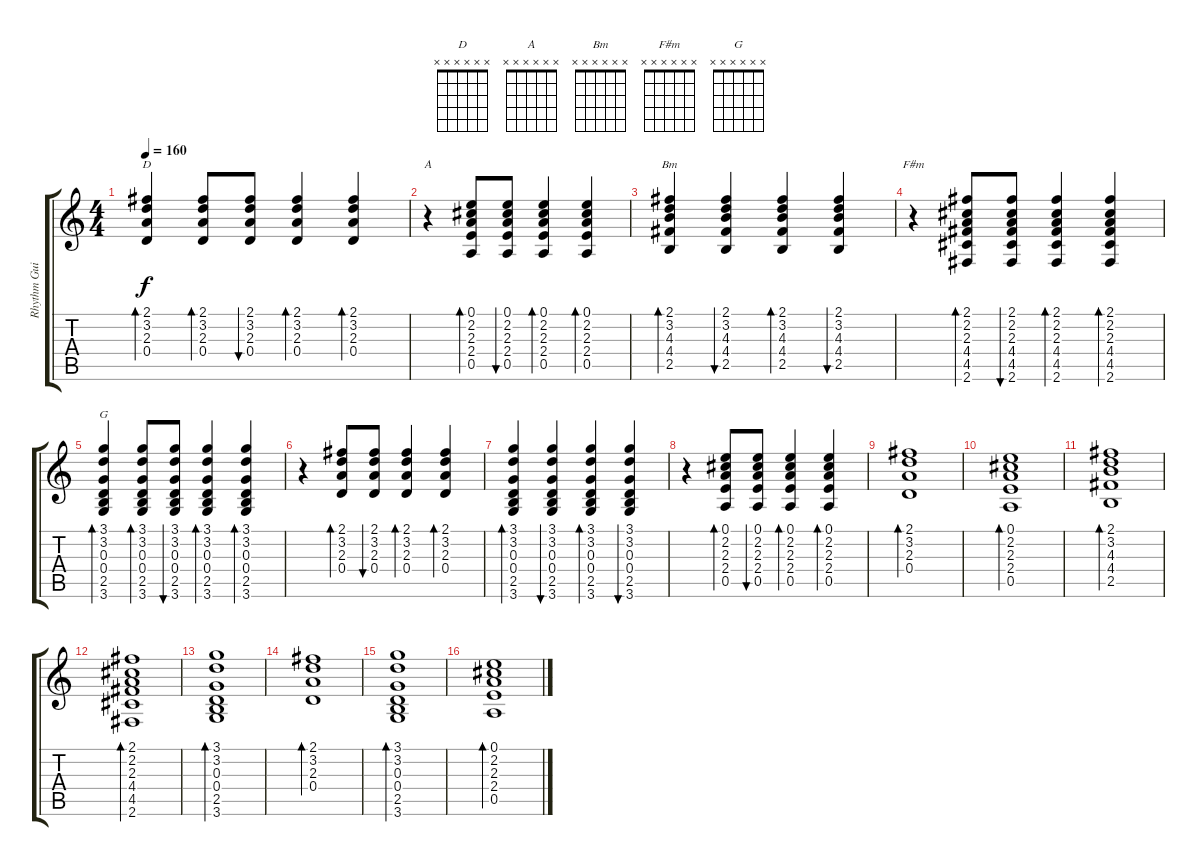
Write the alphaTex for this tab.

\track ("Rhythm Guitar I" "Rhythm Gui") {instrument acousticguitarsteel}
\staff {score tabs}
\tuning (E4 B3 G3 D3 A2 E2) {hide}
\chord ("D" x x x x x x)
\chord ("A" x x x x x x)
\chord ("Bm" x x x x x x)
\chord ("F#m" x x x x x x)
\chord ("G" x x x x x x)
\ts (4 4)
\tempo 160
\clef g2
\ks c
(2.1 3.2 2.3 0.4).4{bd 60 ch "D" dy f} (2.1 3.2 2.3 0.4).8{bd 60} (2.1 3.2 2.3 0.4).8{bu 60} (2.1 3.2 2.3 0.4).4{bd 60} (2.1 3.2 2.3 0.4).4{bd 60} |
r.4{ch "A"} (0.1 2.2 2.3 2.4 0.5).8{bd 60} (0.1 2.2 2.3 2.4 0.5).8{bu 60} (0.1 2.2 2.3 2.4 0.5).4{bd 60} (0.1 2.2 2.3 2.4 0.5).4{bd 60} |
(2.1 3.2 4.3 4.4 2.5).4{bd 60 ch "Bm"} (2.1 3.2 4.3 4.4 2.5).4{bu 60} (2.1 3.2 4.3 4.4 2.5).4{bd 60} (2.1 3.2 4.3 4.4 2.5).4{bu 60} |
r.4{ch "F#m"} (2.1 2.2 2.3 4.4 4.5 2.6).8{bd 60} (2.1 2.2 2.3 4.4 4.5 2.6).8{bu 60} (2.1 2.2 2.3 4.4 4.5 2.6).4{bd 60} (2.1 2.2 2.3 4.4 4.5 2.6).4{bd 60} |
(3.1 3.2 0.3 0.4 2.5 3.6).4{bd 60 ch "G"} (3.1 3.2 0.3 0.4 2.5 3.6).8{bd 60} (3.1 3.2 0.3 0.4 2.5 3.6).8{bu 60} (3.1 3.2 0.3 0.4 2.5 3.6).4{bd 60} (3.1 3.2 0.3 0.4 2.5 3.6).4{bd 60} |
r.4 (2.1 3.2 2.3 0.4).8{bd 60} (2.1 3.2 2.3 0.4).8{bu 60} (2.1 3.2 2.3 0.4).4{bd 60} (2.1 3.2 2.3 0.4).4{bd 60} |
(3.1 3.2 0.3 0.4 2.5 3.6).4{bd 60} (3.1 3.2 0.3 0.4 2.5 3.6).4{bu 60} (3.1 3.2 0.3 0.4 2.5 3.6).4{bd 60} (3.1 3.2 0.3 0.4 2.5 3.6).4{bu 60} |
r.4 (0.1 2.2 2.3 2.4 0.5).8{bd 60} (0.1 2.2 2.3 2.4 0.5).8{bu 60} (0.1 2.2 2.3 2.4 0.5).4{bd 60} (0.1 2.2 2.3 2.4 0.5).4{bd 60} |
(2.1 3.2 2.3 0.4).1{bd 60} |
(0.1 2.2 2.3 2.4 0.5).1{bd 60} |
(2.1 3.2 4.3 4.4 2.5).1{bd 60} |
(2.1 2.2 2.3 4.4 4.5 2.6).1{bd 60} |
(3.1 3.2 0.3 0.4 2.5 3.6).1{bd 60} |
(2.1 3.2 2.3 0.4).1{bd 60} |
(3.1 3.2 0.3 0.4 2.5 3.6).1{bd 60} |
(0.1 2.2 2.3 2.4 0.5).1{bd 60}
